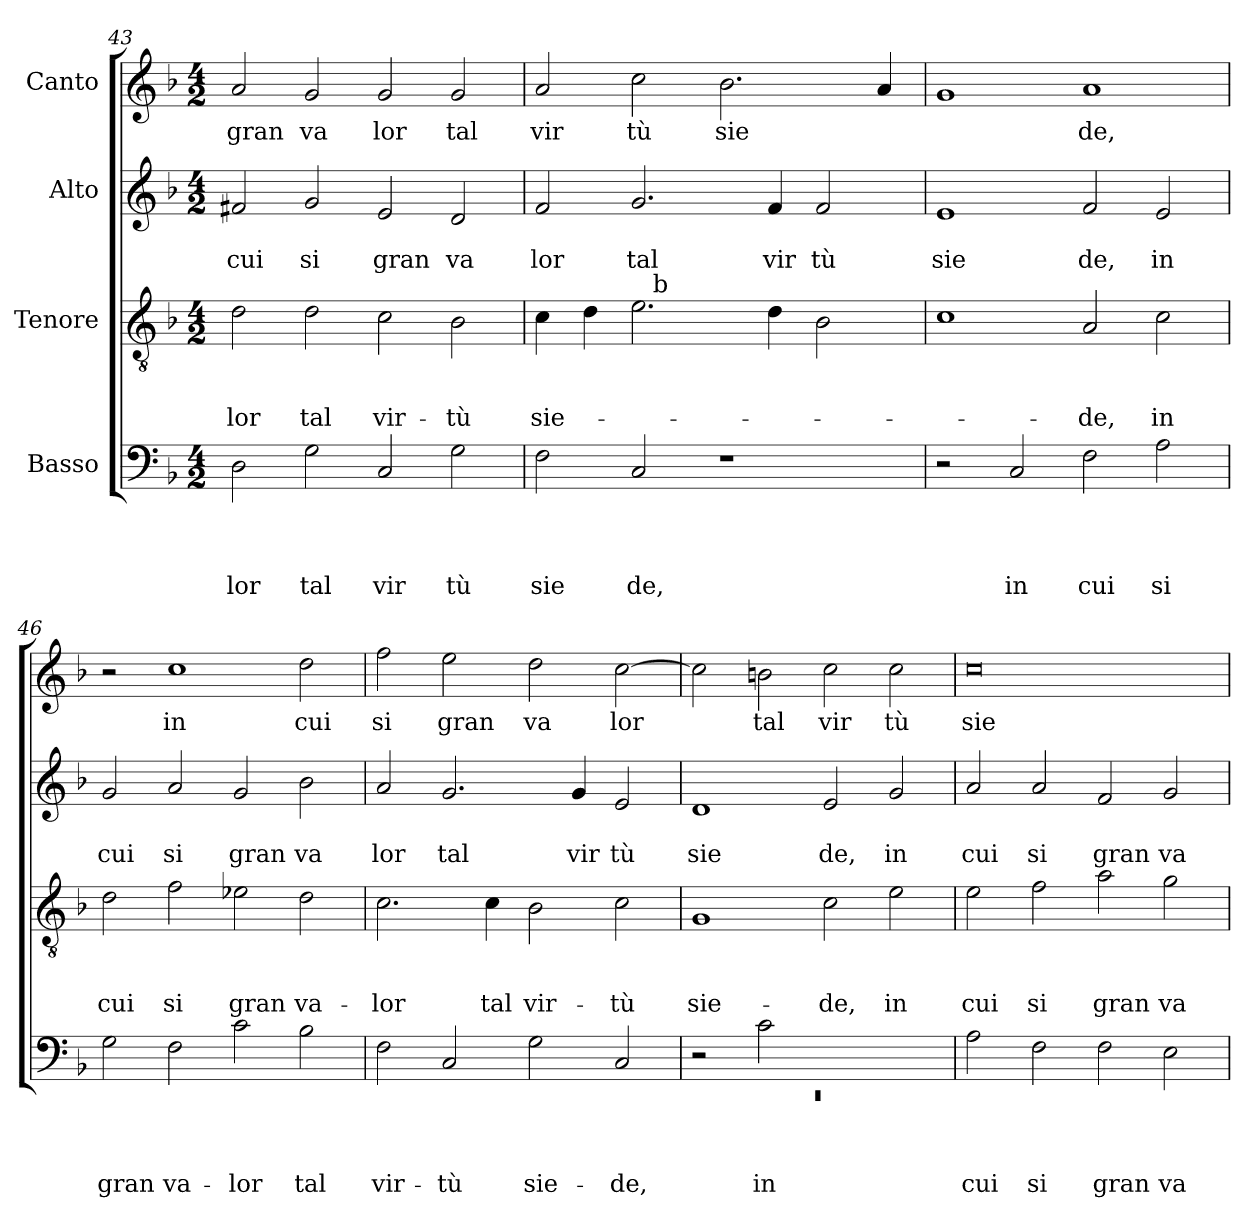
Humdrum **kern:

**kern	**text	**text	**text	**text	**kern	**text	**text	**text	**kern	**text	**text	**kern	**text
*part4	*part4	*part4	*part4	*part4	*part3	*part3	*part3	*part3	*part2	*part2	*part2	*part1	*part1
*staff4	*staff4	*staff4	*staff4	*staff4	*staff3	*staff3	*staff3	*staff3	*staff2	*staff2	*staff2	*staff1	*staff1
*I"Basso	*	*	*	*	*I"Tenore	*	*	*	*I"Alto	*	*	*I"Canto	*
*clefF4	*	*	*	*	*clefGv2	*	*	*	*clefG2	*	*	*clefG2	*
*k[b-]	*	*	*	*	*k[b-]	*	*	*	*k[b-]	*	*	*k[b-]	*
*F:	*	*	*	*	*F:	*	*	*	*F:	*	*	*F:	*
*M4/2	*	*	*	*	*M4/2	*	*	*	*M4/2	*	*	*M4/2	*
=43	=43	=43	=43	=43	=43	=43	=43	=43	=43	=43	=43	=43	=43
!	!	!	!	!LO:LY:b	!	!	!	!LO:LY:b	!	!	!LO:LY:b	!	!LO:LY:b
2D\	.	.	.	lor	2d\	.	.	-lor	2f#X/	.	cui	2a/	gran
!	!	!	!	!LO:LY:b	!	!	!	!LO:LY:b	!	!	!LO:LY:b	!	!LO:LY:b
2G\	.	.	.	tal	2d\	.	.	tal	2g/	.	si	2g/	va
!	!	!	!	!LO:LY:b	!	!	!	!LO:LY:b	!	!	!LO:LY:b	!	!LO:LY:b
2C/	.	.	.	vir	2c\	.	.	vir-	2e/	.	gran	2g/	lor
!	!	!	!	!LO:LY:b	!	!	!	!LO:LY:b	!	!	!LO:LY:b	!	!LO:LY:b
2G\	.	.	.	tù	2B-\	.	.	-tù	2d/	.	va	2g/	tal
=44	=44	=44	=44	=44	=44	=44	=44	=44	=44	=44	=44	=44	=44
!	!	!	!	!LO:LY:b	!	!	!	!LO:LY:b	!	!	!LO:LY:b	!	!LO:LY:b
*	*	*	*	*	*^	*	*	*	*	*	*	*	*
2F\	.	.	.	sie	4c\	2ryy	.	.	sie-	2f/	.	lor	2a/	vir
.	.	.	.	.	4d\	.	.	.	.	.	.	.	.	.
!	!	!	!	!LO:LY:b	!	!	!	!	!	!	!	!LO:LY:b	!	!LO:LY:b
2C/	.	.	.	de,	2.e\	16ryy	.	.	.	2.g/	.	tal	2cc\	tù
!	!	!	!	!	!	!LO:TX:a:t=b	!	!	!	!	!	!	!	!
.	.	.	.	.	.	1ryy	.	.	.	.	.	.	.	.
!	!	!	!	!	!	!	!	!	!	!	!	!	!	!LO:LY:b
1r	.	.	.	.	.	.	.	.	.	.	.	.	2.b-\	sie
!	!	!	!	!	!	!	!	!	!	!	!	!LO:LY:b	!	!
.	.	.	.	.	4d\	.	.	.	.	4f/	.	vir	.	.
!	!	!	!	!	!	!	!	!	!	!	!	!LO:LY:b	!	!
.	.	.	.	.	2B-\	.	.	.	.	2f/	.	tù	.	.
.	.	.	.	.	.	4..ryy	.	.	.	.	.	.	.	.
.	.	.	.	.	.	.	.	.	.	.	.	.	4a/	.
!!LO:LB:g=z
=45	=45	=45	=45	=45	=45	=45	=45	=45	=45	=45	=45	=45	=45	=45
!	!	!	!	!	!	!	!	!	!	!	!	!LO:LY:b	!	!
*	*	*	*	*	*v	*v	*	*	*	*	*	*	*	*
2r	.	.	.	.	1c	.	.	.	1e	.	sie	1g	.
!	!	!	!	!LO:LY:b	!	!	!	!	!	!	!	!	!
2C/	.	.	.	in	.	.	.	.	.	.	.	.	.
!	!	!	!	!LO:LY:b	!	!	!	!LO:LY:b	!	!	!LO:LY:b	!	!LO:LY:b
2F\	.	.	.	cui	2A/	.	.	-de,	2f/	.	de,	1a	de,
!	!	!	!	!LO:LY:b	!	!	!	!LO:LY:b	!	!	!LO:LY:b	!	!
2A\	.	.	.	si	2c\	.	.	in	2e/	.	in	.	.
=46	=46	=46	=46	=46	=46	=46	=46	=46	=46	=46	=46	=46	=46
!	!	!	!	!LO:LY:b	!	!	!	!LO:LY:b	!	!	!LO:LY:b	!	!
2G\	.	.	.	gran	2d\	.	.	cui	2g/	.	cui	2r	.
!	!	!	!	!LO:LY:b	!	!	!	!LO:LY:b	!	!	!LO:LY:b	!	!LO:LY:b
2F\	.	.	.	va-	2f\	.	.	si	2a/	.	si	1cc	in
!	!	!	!	!LO:LY:b	!	!	!	!LO:LY:b	!	!	!LO:LY:b	!	!
2c\	.	.	.	-lor	2e-X\	.	.	gran	2g/	.	gran	.	.
!	!	!	!	!LO:LY:b	!	!	!	!LO:LY:b	!	!	!LO:LY:b	!	!LO:LY:b
2B-\	.	.	.	tal	2d\	.	.	va-	2b-\	.	va	2dd\	cui
=47	=47	=47	=47	=47	=47	=47	=47	=47	=47	=47	=47	=47	=47
!	!	!	!	!LO:LY:b	!	!	!	!LO:LY:b	!	!	!LO:LY:b	!	!LO:LY:b
2F\	.	.	.	vir-	2.c\	.	.	-lor	2a/	.	lor	2ff\	si
!	!	!	!	!LO:LY:b	!	!	!	!	!	!	!LO:LY:b	!	!LO:LY:b
2C/	.	.	.	-tù	.	.	.	.	2.g/	.	tal	2ee\	gran
!	!	!	!	!	!	!	!	!LO:LY:b	!	!	!	!	!
.	.	.	.	.	4c\	.	.	tal	.	.	.	.	.
!	!	!	!	!LO:LY:b	!	!	!	!LO:LY:b	!	!	!	!	!LO:LY:b
2G\	.	.	.	sie-	2B-\	.	.	vir-	.	.	.	2dd\	va
!	!	!	!	!	!	!	!	!	!	!	!LO:LY:b	!	!
.	.	.	.	.	.	.	.	.	4g/	.	vir	.	.
!	!	!	!	!LO:LY:b	!	!	!	!LO:LY:b	!	!	!LO:LY:b	!	!LO:LY:b
2C/	.	.	.	-de,	2c\	.	.	-tù	2e/	.	tù	[>2cc\	lor
=48	=48	=48	=48	=48	=48	=48	=48	=48	=48	=48	=48	=48	=48
*^	*	*	*	*	*	*	*	*	*	*	*	*	*
!	!LO:N:vis=1	!	!	!	!	!	!	!	!LO:LY:b	!	!	!LO:LY:b	!	!
*	*^	*	*	*	*	*	*	*	*	*	*	*	*	*
0ryy	0rEE	2r	.	.	.	.	1G	.	.	sie-	1d	.	sie	2cc\]	.
!	!	!	!	!	!	!LO:LY:b	!	!	!	!	!	!	!	!	!LO:LY:b
.	.	2c\	.	.	.	in	.	.	.	.	.	.	.	2bn\	tal
!	!	!	!	!	!	!	!	!	!	!LO:LY:b	!	!	!LO:LY:b	!	!LO:LY:b
.	.	1ryy	.	.	.	.	2c\	.	.	-de,	2e/	.	de,	2cc\	vir
!	!	!	!	!	!	!	!	!	!	!LO:LY:b	!	!	!LO:LY:b	!	!LO:LY:b
.	.	.	.	.	.	.	2e\	.	.	in	2g/	.	in	2cc\	tù
*v	*v	*v	*	*	*	*	*	*	*	*	*	*	*	*	*
=49	=49	=49	=49	=49	=49	=49	=49	=49	=49	=49	=49	=49	=49
!	!	!	!	!LO:LY:b	!	!	!	!LO:LY:b	!	!	!LO:LY:b	!	!LO:LY:b
2A\	.	.	.	cui	2e\	.	.	cui	2a/	.	cui	0cc	sie
!	!	!	!	!LO:LY:b	!	!	!	!LO:LY:b	!	!	!LO:LY:b	!	!
2F\	.	.	.	si	2f\	.	.	si	2a/	.	si	.	.
!	!	!	!	!LO:LY:b	!	!	!	!LO:LY:b	!	!	!LO:LY:b	!	!
2F\	.	.	.	gran	2a\	.	.	gran	2f/	.	gran	.	.
!	!	!	!	!LO:LY:b	!	!	!	!LO:LY:b	!	!	!LO:LY:b	!	!
2E\	.	.	.	va-	2g\	.	.	va-	2g/	.	va	.	.
=	=	=	=	=	=	=	=	=	=	=	=	=	=
*-	*-	*-	*-	*-	*-	*-	*-	*-	*-	*-	*-	*-	*-
